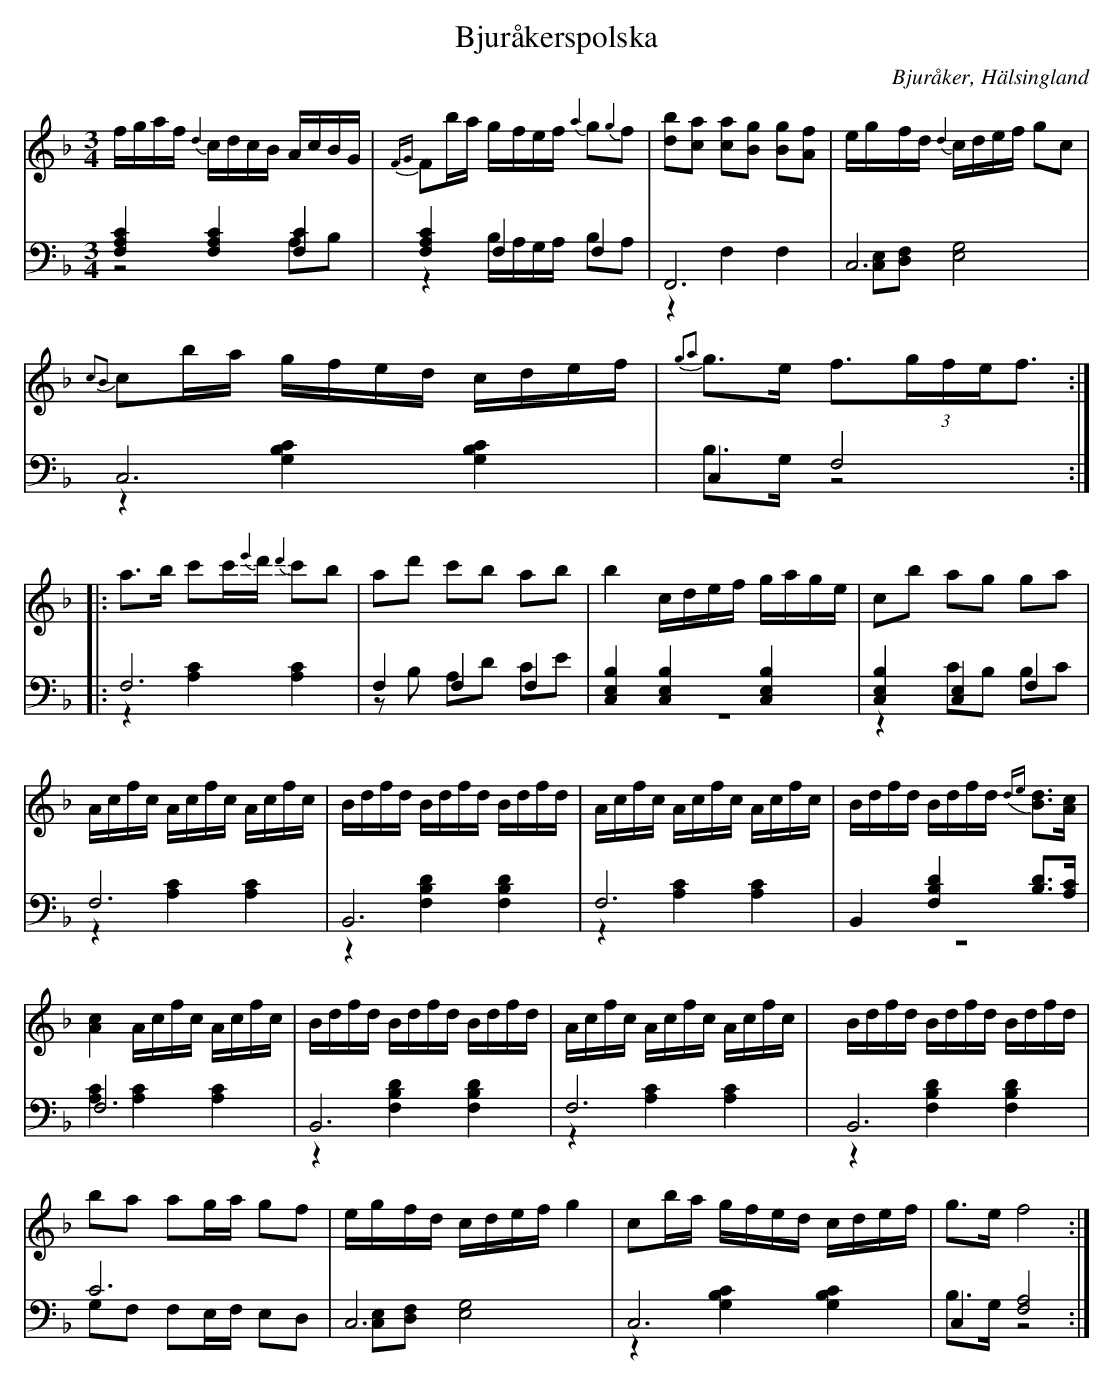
X:1
T: Bjuråkerspolska
O: Bjuråker, Hälsingland
M: 3/4
L: 1/16
K: F
V:1
V:2
V:3 merge
V:1
fgaf {d2}cdcB AcBG|{FG}F2ba gfef {a2}g2{g2}f2|[d2b2][c2a2] [c2a2][B2g2] [B2g2][A2f2] |egfd {d2}cdef g2c2|
{c2B2}c2ba gfed cdef|{g2a2}g2>e2 f3(3gfef3:|
|:a2>b2 c'2c'{e'2}d' {d'2}c'2b2|a2d'2 c'2b2 a2b2|b4 cdef gage|c2b2 a2g2 g2a2|
Acfc Acfc Acfc|Bdfd Bdfd Bdfd|Acfc Acfc Acfc|Bdfd Bdfd {de}[B2d2]>[A2c2]|
[A4c4] Acfc Acfc|Bdfd Bdfd Bdfd|Acfc Acfc Acfc|Bdfd Bdfd Bdfd|
b2a2 a2ga g2f2|egfd cdef g4|c2ba gfed cdef|g2>e2 f8:|
V:2 clef=bass
[F,4A,4C4] [F,4A,4C4] [F,4C4]|[F,4A,4C4] F,4 F,4|F,,12|C,12|
C,12|C,4 F,8:|
|:F,12|F,4 F,4 F,4|[C,4E,4B,4] [C,4E,4B,4] [C,4E,4B,4]|[C,4E,4B,4] [C,4E,4] F,4|
F,12|B,,12|F,12|B,,4 [F,4B,4D4] [B,2D2]>[A,2C2]|
F,12|B,,12|F,12|B,,12|
C12|C,12|C,12|C,4 [F,8A,8]:|
V:3 clef=bass
z8 A,2B,2|z4 B,A,G,A, B,2A,2|z4 F,4 F,4|[C,2E,2][D,2F,2] [E,8G,8]|
z4 [G,4B,4C4] [G,4B,4C4]|B,2>G,2 z8:|
|:z4 [A,4C4] [A,4C4]|z2B,2 A,2D2 C2E2|z12|z4 C2B,2 B,2C2|
z4 [A,4C4] [A,4C4]|z4 [F,4B,4D4] [F,4B,4D4]|z4 [A,4C4] [A,4C4]|z12|
[A,4C4] [A,4C4] [A,4C4]|z4 [F,4B,4D4] [F,4B,4D4]|z4 [A,4C4] [A,4C4]|
|z4 [F,4B,4D4] [F,4B,4D4]|G,2F,2 F,2E,F, E,2D,2|[C,2E,2][D,2F,2] [E,8G,8]|z4 [G,4B,4C4] [G,4B,4C4]|B,2>G,2 z8:|
